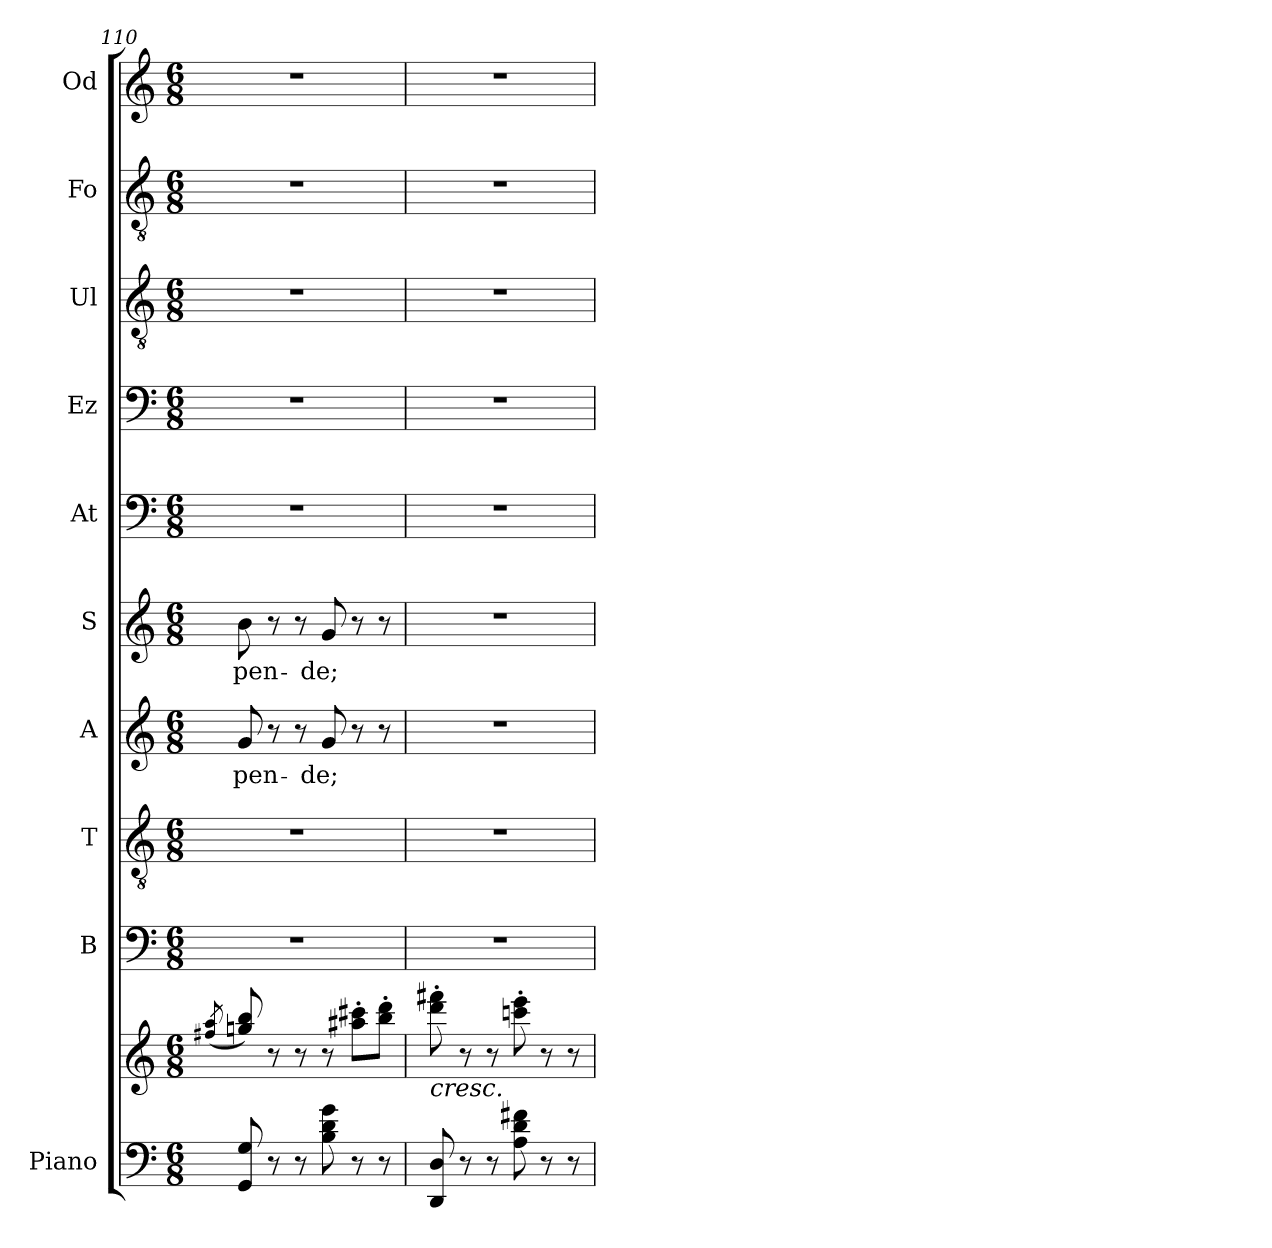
**kern	**kern	**kern	**kern	**kern	**text	**kern	**text	**kern	**kern	**kern	**kern	**kern
*part10	*part10	*part9	*part8	*part7	*part7	*part6	*part6	*part5	*part4	*part3	*part2	*part1
*staff11	*staff10	*staff9	*staff8	*staff7	*staff7	*staff6	*staff6	*staff5	*staff4	*staff3	*staff2	*staff1
*I"Piano	*	*I"B	*I"T	*I"A	*	*I"S	*	*I"At	*I"Ez	*I"Ul	*I"Fo	*I"Od
*I'Pno	*	*I'B	*I'T	*I'A	*	*I'S	*	*I'At	*I'Ez	*I'Ul	*I'Fo	*I'Od
*clefF4	*clefG2	*clefF4	*clefGv2	*clefG2	*	*clefG2	*	*clefF4	*clefF4	*clefGv2	*clefGv2	*clefG2
*k[]	*k[]	*k[]	*k[]	*k[]	*	*k[]	*	*k[]	*k[]	*k[]	*k[]	*k[]
*M6/8	*M6/8	*M6/8	*M6/8	*M6/8	*	*M6/8	*	*M6/8	*M6/8	*M6/8	*M6/8	*M6/8
=110	=110	=110	=110	=110	=110	=110	=110	=110	=110	=110	=110	=110
.	(<8qff#X/ 8qaa/	.	.	.	.	.	.	.	.	.	.	.
!	!	!	!	!	!LO:LY:b	!	!LO:LY:b	!	!	!	!	!
8GG/ 8G/	8ggn/ 8bb/)	2.r	2.r	8g/	pen-	8b\	pen-	2.r	2.r	2.r	2.r	2.r
8r	8r	.	.	8r	.	8r	.	.	.	.	.	.
8r	8r	.	.	8r	.	8r	.	.	.	.	.	.
!	!	!	!	!	!LO:LY:b	!	!LO:LY:b	!	!	!	!	!
8B\ 8d\ 8g\	8r	.	.	8g/	-de;	8g/	-de;	.	.	.	.	.
8r	8aa#X\' 8ccc#X\'L	.	.	8r	.	8r	.	.	.	.	.	.
8r	8bb\' 8ddd\'J	.	.	8r	.	8r	.	.	.	.	.	.
!!LO:LB:g=z
=111	=111	=111	=111	=111	=111	=111	=111	=111	=111	=111	=111	=111
!	!LO:TX:b:i:t=cresc.	!	!	!	!	!	!	!	!	!	!	!
8DD/ 8D/	8ddd\' 8fff#X\'	2.r	2.r	2.r	.	2.r	.	2.r	2.r	2.r	2.r	2.r
8r	8r	.	.	.	.	.	.	.	.	.	.	.
8r	8r	.	.	.	.	.	.	.	.	.	.	.
8A\ 8d\ 8f#X\	8cccn\' 8eee\'	.	.	.	.	.	.	.	.	.	.	.
8r	8r	.	.	.	.	.	.	.	.	.	.	.
8r	8r	.	.	.	.	.	.	.	.	.	.	.
=	=	=	=	=	=	=	=	=	=	=	=	=
*-	*-	*-	*-	*-	*-	*-	*-	*-	*-	*-	*-	*-
